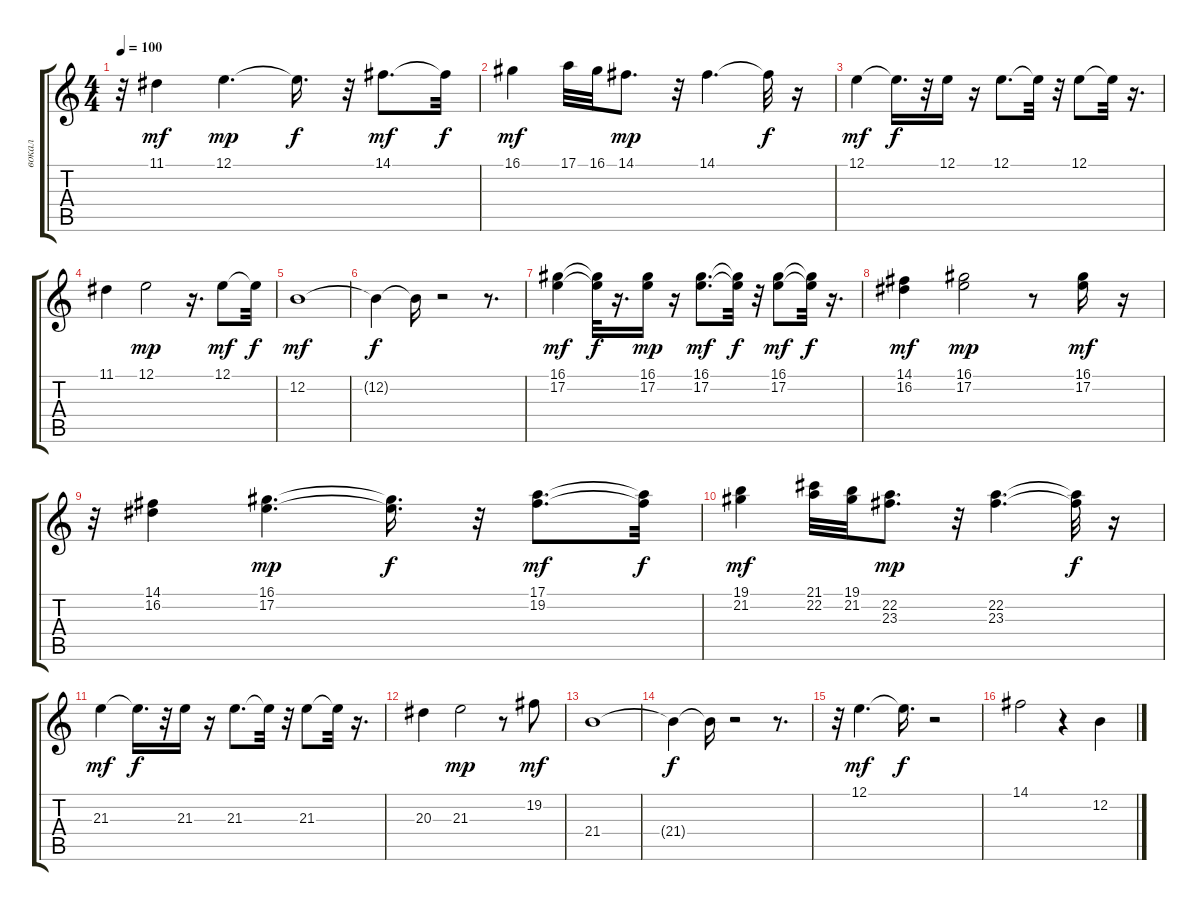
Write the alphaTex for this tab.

\track ("вокал" "вокал") {instrument flute}
\staff {score tabs}
\tuning (E4 B3 G3 D3 A2 E2) {hide}
\ts (4 4)
\tempo 100
\clef g2
\ks c
r.32{dy mf} 11.1.4 12.1.4{d dy mp} 12.1{t}.16{d dy f} r.32 14.1.8{d dy mf} 14.1{t}.32{dy f} |
16.1.4{dy mf} 17.1.32 16.1.32 14.1.8{d dy mp} r.32 14.1.4{d} 14.1{t}.32{dy f} r.16 |
12.1.4{dy mf} 12.1{t}.16{d dy f} r.32 12.1.16 r.16 12.1.8{d} 12.1{t}.32 r.32 12.1.8 12.1{t}.32 r.16{d} |
11.1.4 12.1.2{dy mp} r.16{d} 12.1.8{dy mf} 12.1{t}.32{dy f} |
12.2.1{dy mf} |
12.2{t}.4{dy f} 12.2{t}.16 r.2 r.8{d} |
(16.1 17.2).4{dy mf} (16.1{t} 17.2{t}).32{dy f} r.16{d} (16.1 17.2).16{dy mp} r.16 (16.1 17.2).8{d dy mf} (16.1{t} 17.2{t}).32{dy f} r.32 (16.1 17.2).8{dy mf} (16.1{t} 17.2{t}).32{dy f} r.16{d} |
(14.1 16.2).4{dy mf} (16.1 17.2).2{dy mp} r.8 (16.1 17.2).16{dy mf} r.16 |
r.32 (14.1 16.2).4 (16.1 17.2).4{d dy mp} (16.1{t} 17.2{t}).16{d dy f} r.32 (17.1 19.2).8{d dy mf} (17.1{t} 19.2{t}).32{dy f} |
(19.1 21.2).4{dy mf} (21.1 22.2).32 (19.1 21.2).32 (22.2 23.3).8{d dy mp} r.32 (22.2 23.3).4{d} (22.2{t} 23.3{t}).32{dy f} r.16 |
21.3.4{dy mf} 21.3{t}.16{d dy f} r.32 21.3.16 r.16 21.3.8{d} 21.3{t}.32 r.32 21.3.8 21.3{t}.32 r.16{d} |
20.3.4 21.3.2{dy mp} r.8 19.2.8{dy mf} |
21.4.1 |
21.4{t}.4{dy f} 21.4{t}.16 r.2 r.8{d} |
r.32 12.1.4{d dy mf} 12.1{t}.16{d dy f} r.2 |
14.1.2 r.4 12.2.4
